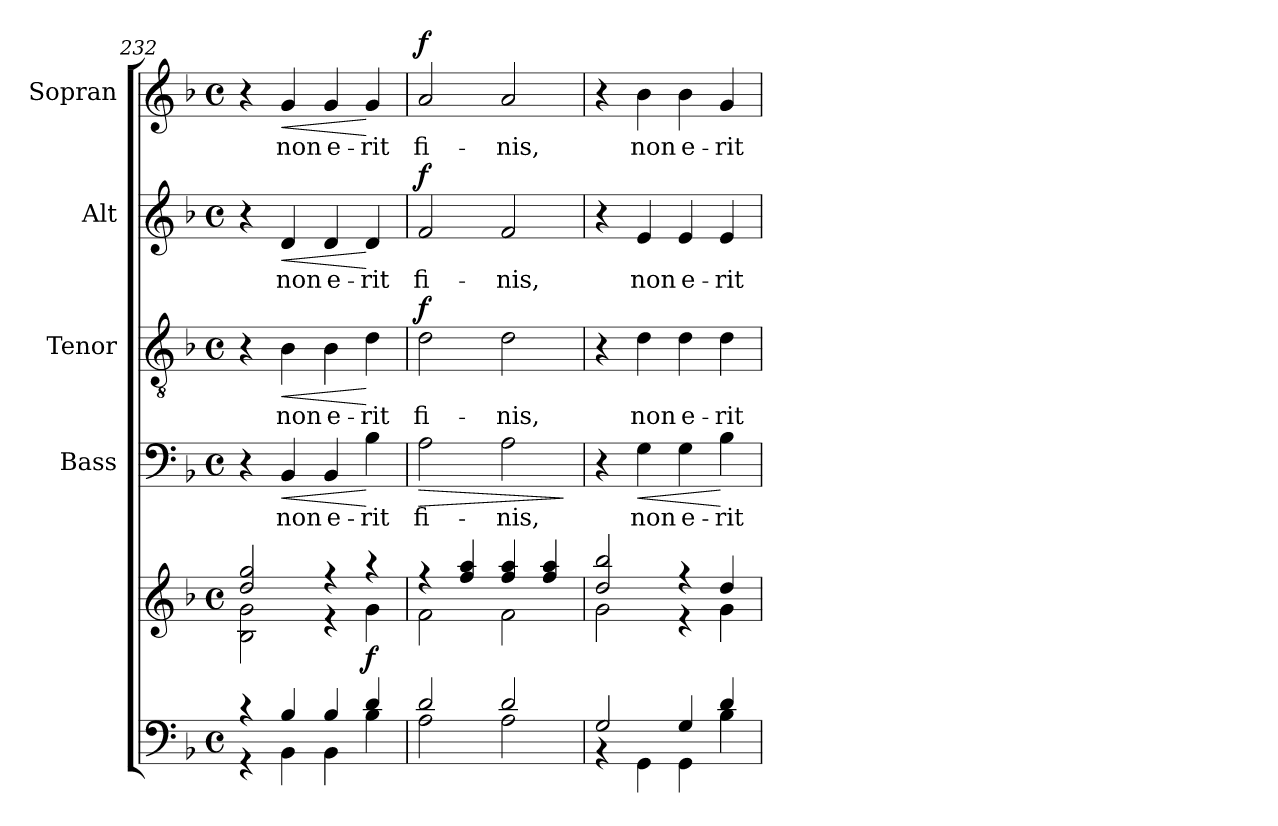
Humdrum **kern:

**kern	**kern	**dynam	**kern	**text	**dynam	**kern	**text	**dynam	**kern	**text	**dynam	**kern	**text	**dynam
*part5	*part5	*part5	*part4	*part4	*part4	*part3	*part3	*part3	*part2	*part2	*part2	*part1	*part1	*part1
*staff6	*staff5	*staff5/6	*staff4	*staff4	*staff4	*staff3	*staff3	*staff3	*staff2	*staff2	*staff2	*staff1	*staff1	*staff1
*	*	*	*I"Bass	*	*	*I"Tenor	*	*	*I"Alt	*	*	*I"Sopran	*	*
*	*	*	*I'B.	*	*	*I'T.	*	*	*I'A.	*	*	*I'S.	*	*
*clefF4	*clefG2	*	*clefF4	*	*	*clefGv2	*	*	*clefG2	*	*	*clefG2	*	*
*k[b-]	*k[b-]	*	*k[b-]	*	*	*k[b-]	*	*	*k[b-]	*	*	*k[b-]	*	*
*F:	*F:	*	*F:	*	*	*F:	*	*	*F:	*	*	*F:	*	*
*M4/4	*M4/4	*	*M4/4	*	*	*M4/4	*	*	*M4/4	*	*	*M4/4	*	*
*met(c)	*met(c)	*	*met(c)	*	*	*met(c)	*	*	*met(c)	*	*	*met(c)	*	*
=232	=232	=232	=232	=232	=232	=232	=232	=232	=232	=232	=232	=232	=232	=232
*^	*^	*	*	*	*	*	*	*	*	*	*	*	*	*
4r	4r	2dd/ 2gg/	2B-\ 2g\	.	4r	.	.	4r	.	.	4r	.	.	4r	.	.
!	!	!	!	!	!	!LO:LY:b	!LO:HP:b	!	!LO:LY:b	!LO:HP:b	!	!LO:LY:b	!LO:HP:b	!	!LO:LY:b	!LO:HP:b
4B-/	4BB-\	.	.	.	4BB-/	non	<	4B-\	non	<	4d/	non	<	4g/	non	<
!	!	!	!	!	!	!LO:LY:b	!	!	!LO:LY:b	!	!	!LO:LY:b	!	!	!LO:LY:b	!
4B-/	4BB-\	4r	4r	.	4BB-/	e-	.	4B-\	e-	.	4d/	e-	.	4g/	e-	.
!	!	!	!	!LO:DY:b	!	!LO:LY:b	!	!	!LO:LY:b	!	!	!LO:LY:b	!	!	!LO:LY:b	!
4d/	4B-\	4raa	4g\	f	4B-\	-rit	[	4d\	-rit	[	4d/	-rit	[	4g/	-rit	[
=233	=233	=233	=233	=233	=233	=233	=233	=233	=233	=233	=233	=233	=233	=233	=233	=233
!	!	!	!	!	!	!LO:LY:b	!LO:HP:b	!	!LO:LY:b	!LO:DY:a	!	!LO:LY:b	!LO:DY:a	!	!LO:LY:b	!LO:DY:a
2d/	2A\	4rff	2f\	.	2A\	fi-	>	2d\	fi-	f	2f/	fi-	f	2a/	fi-	f
.	.	4ff/ 4aa/	.	.	.	.	.	.	.	.	.	.	.	.	.	.
!	!	!	!	!	!	!LO:LY:b	!	!	!LO:LY:b	!	!	!LO:LY:b	!	!	!LO:LY:b	!
2d/	2A\	4ff/ 4aa/	2f\	.	2A\	-nis,	.	2d\	-nis,	.	2f/	-nis,	.	2a/	-nis,	.
.	.	4ff/ 4aa/	.	.	.	.	.	.	.	.	.	.	.	.	.	.
*v	*v	*	*	*	*	*	*	*	*	*	*	*	*	*	*	*
*	*v	*v	*	*	*	*	*	*	*	*	*	*	*	*	*
.	.	.	.	.	]	.	.	.	.	.	.	.	.	.
=234	=234	=234	=234	=234	=234	=234	=234	=234	=234	=234	=234	=234	=234	=234
*^	*^	*	*	*	*	*	*	*	*	*	*	*	*	*
2G/	4rAA	2dd/ 2bb-/	2g\	.	4r	.	.	4r	.	.	4r	.	.	4r	.	.
!	!	!	!	!	!	!LO:LY:b	!LO:HP:b	!	!LO:LY:b	!	!	!LO:LY:b	!	!	!LO:LY:b	!
.	4GG\	.	.	.	4G\	non	<	4d\	non	.	4e/	non	.	4b-\	non	.
!	!	!	!	!	!	!LO:LY:b	!	!	!LO:LY:b	!	!	!LO:LY:b	!	!	!LO:LY:b	!
4G/	4GG\	4r	4r	.	4G\	e-	.	4d\	e-	.	4e/	e-	.	4b-\	e-	.
!	!	!	!	!	!	!LO:LY:b	!	!	!LO:LY:b	!	!	!LO:LY:b	!	!	!LO:LY:b	!
4d/	4B-\	4dd/	4g\	.	4B-\	-rit	[	4d\	-rit	.	4e/	-rit	.	4g/	-rit	.
*v	*v	*	*	*	*	*	*	*	*	*	*	*	*	*	*	*
*	*v	*v	*	*	*	*	*	*	*	*	*	*	*	*	*
=	=	=	=	=	=	=	=	=	=	=	=	=	=	=
*-	*-	*-	*-	*-	*-	*-	*-	*-	*-	*-	*-	*-	*-	*-
